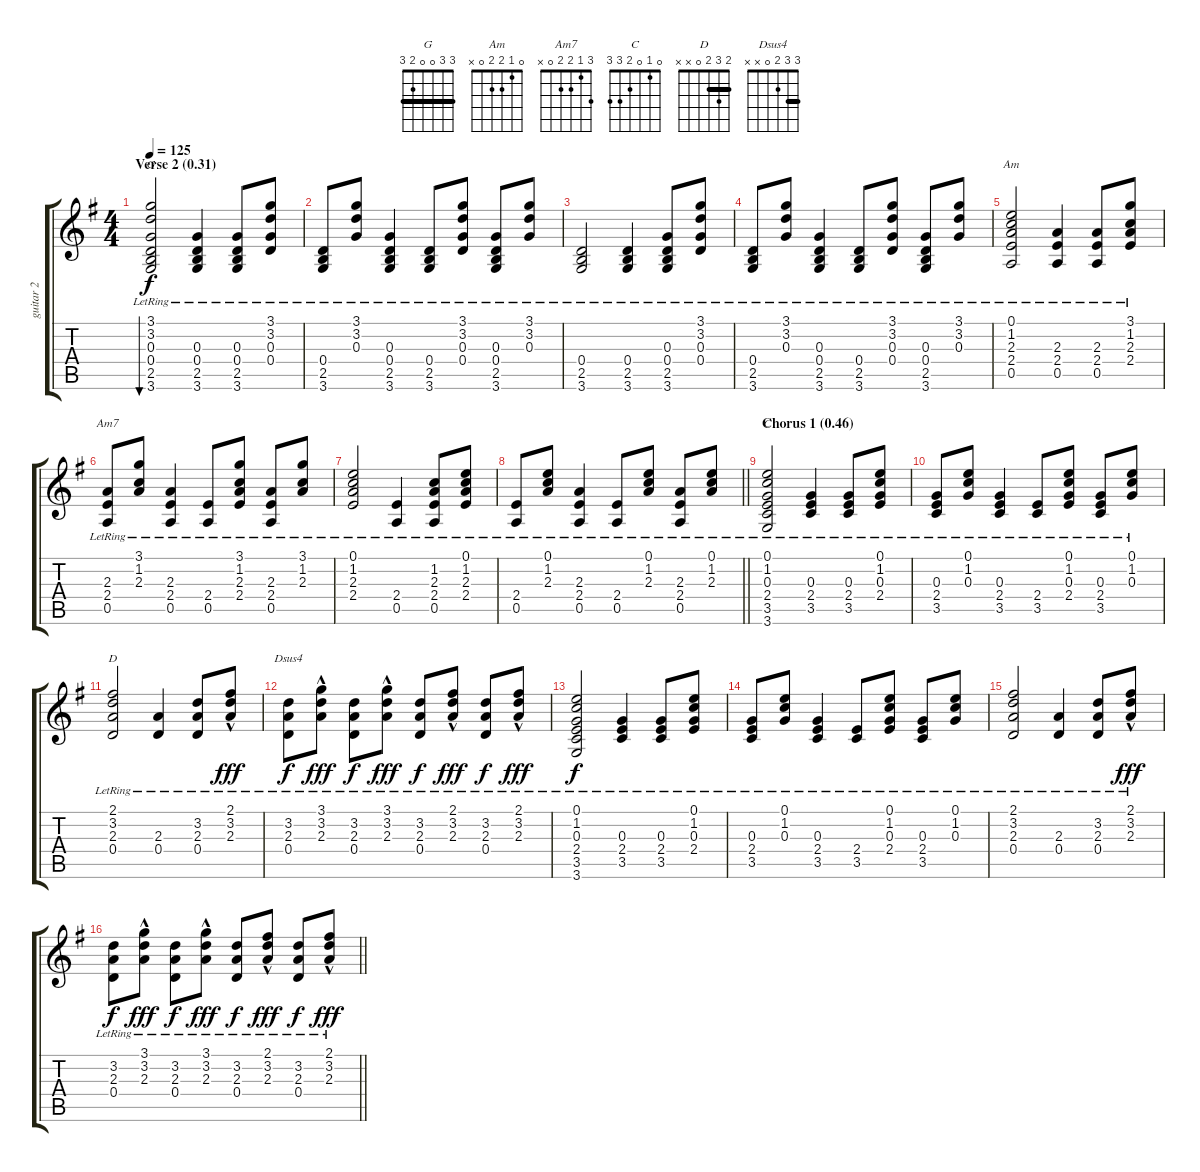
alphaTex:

\track ("guitar 2" "guitar 2") {instrument acousticguitarnylon}
\staff {score tabs}
\tuning (E4 B3 G3 D3 A2 E2) {hide}
\chord ("G" 3 3 0 0 2 3) {barre 3}
\chord ("Am" 0 1 2 2 0 x)
\chord ("Am7" 3 1 2 2 0 x)
\chord ("C" 0 1 0 2 3 3)
\chord ("D" 2 3 2 0 x x) {barre 2}
\chord ("Dsus4" 3 3 2 0 x x) {barre 3}
\ts (4 4)
\section ("" "Verse 2 (0.31)")
\tempo 125
\clef g2
\ks g
(3.1{lr} 3.2{lr} 0.3{lr} 0.4{lr} 2.5{lr} 3.6{lr}).2{bu 30 ch "G" dy f} (0.3{lr} 0.4{lr} 2.5{lr} 3.6{lr}).4 (0.3{lr} 0.4{lr} 2.5{lr} 3.6{lr}).8 (3.1{lr} 3.2{lr} 0.3{lr} 0.4{lr}).8 |
(0.4{lr} 2.5{lr} 3.6{lr}).8 (3.1{lr} 3.2{lr} 0.3{lr}).8 (0.3{lr} 0.4{lr} 2.5{lr} 3.6{lr}).4 (0.4{lr} 2.5{lr} 3.6{lr}).8 (3.1{lr} 3.2{lr} 0.3{lr} 0.4{lr}).8 (0.3{lr} 0.4{lr} 2.5{lr} 3.6{lr}).8 (3.1{lr} 3.2{lr} 0.3{lr}).8 |
(0.4{lr} 2.5{lr} 3.6{lr}).2 (0.4{lr} 2.5{lr} 3.6{lr}).4 (0.3{lr} 0.4{lr} 2.5{lr} 3.6{lr}).8 (3.1{lr} 3.2{lr} 0.3{lr} 0.4{lr}).8 |
(0.4{lr} 2.5{lr} 3.6{lr}).8 (3.1{lr} 3.2{lr} 0.3{lr}).8 (0.3{lr} 0.4{lr} 2.5{lr} 3.6{lr}).4 (0.4{lr} 2.5{lr} 3.6{lr}).8 (3.1{lr} 3.2{lr} 0.3{lr} 0.4{lr}).8 (0.3{lr} 0.4{lr} 2.5{lr} 3.6{lr}).8 (3.1{lr} 3.2{lr} 0.3{lr}).8 |
(0.1{lr} 1.2{lr} 2.3{lr} 2.4{lr} 0.5{lr}).2{ch "Am"} (2.3{lr} 2.4{lr} 0.5{lr}).4 (2.3{lr} 2.4{lr} 0.5{lr}).8 (3.1{lr} 1.2{lr} 2.3{lr} 2.4{lr}).8 |
(2.3{lr} 2.4{lr} 0.5{lr}).8{ch "Am7"} (3.1{lr} 1.2{lr} 2.3{lr}).8 (2.3{lr} 2.4{lr} 0.5{lr}).4 (2.4{lr} 0.5{lr}).8 (3.1{lr} 1.2{lr} 2.3{lr} 2.4{lr}).8 (2.3{lr} 2.4{lr} 0.5{lr}).8 (3.1{lr} 1.2{lr} 2.3{lr}).8 |
(0.1{lr} 1.2{lr} 2.3{lr} 2.4{lr}).2 (2.4{lr} 0.5{lr}).4 (1.2{lr} 2.3{lr} 2.4{lr} 0.5{lr}).8 (0.1{lr} 1.2{lr} 2.3{lr} 2.4{lr}).8 |
\barLineRight lightlight
(2.4{lr} 0.5{lr}).8 (0.1{lr} 1.2{lr} 2.3{lr}).8 (2.3{lr} 2.4{lr} 0.5{lr}).4 (2.4{lr} 0.5{lr}).8 (0.1{lr} 1.2{lr} 2.3{lr}).8 (2.3{lr} 2.4{lr} 0.5{lr}).8 (0.1{lr} 1.2{lr} 2.3{lr}).8 |
\section ("" "Chorus 1 (0.46)")
(0.1{lr} 1.2{lr} 0.3{lr} 2.4{lr} 3.5{lr} 3.6{lr}).2{ch "C"} (0.3{lr} 2.4{lr} 3.5{lr}).4 (0.3{lr} 2.4{lr} 3.5{lr}).8 (0.1{lr} 1.2{lr} 0.3{lr} 2.4{lr}).8 |
(0.3{lr} 2.4{lr} 3.5{lr}).8 (0.1{lr} 1.2{lr} 0.3{lr}).8 (0.3{lr} 2.4{lr} 3.5{lr}).4 (2.4{lr} 3.5{lr}).8 (0.1{lr} 1.2{lr} 0.3{lr} 2.4{lr}).8 (0.3{lr} 2.4{lr} 3.5{lr}).8 (0.1{lr} 1.2{lr} 0.3{lr}).8 |
(2.1{lr} 3.2{lr} 2.3{lr} 0.4{lr}).2{ch "D"} (2.3{lr} 0.4{lr}).4 (3.2{lr} 2.3{lr} 0.4{lr}).8 (2.1{hac lr} 3.2{hac lr} 2.3{hac lr}).8{dy fff} |
(3.2{lr} 2.3{lr} 0.4{lr}).8{ch "Dsus4" dy f} (3.1{hac lr} 3.2{hac lr} 2.3{hac lr}).8{dy fff} (3.2{lr} 2.3{lr} 0.4{lr}).8{dy f} (3.1{hac lr} 3.2{hac lr} 2.3{hac lr}).8{dy fff} (3.2{lr} 2.3{lr} 0.4{lr}).8{dy f} (2.1{hac lr} 3.2{hac lr} 2.3{hac lr}).8{dy fff} (3.2{lr} 2.3{lr} 0.4{lr}).8{dy f} (2.1{hac lr} 3.2{hac lr} 2.3{hac lr}).8{dy fff} |
(0.1{lr} 1.2{lr} 0.3{lr} 2.4{lr} 3.5{lr} 3.6{lr}).2{dy f} (0.3{lr} 2.4{lr} 3.5{lr}).4 (0.3{lr} 2.4{lr} 3.5{lr}).8 (0.1{lr} 1.2{lr} 0.3{lr} 2.4{lr}).8 |
(0.3{lr} 2.4{lr} 3.5{lr}).8 (0.1{lr} 1.2{lr} 0.3{lr}).8 (0.3{lr} 2.4{lr} 3.5{lr}).4 (2.4{lr} 3.5{lr}).8 (0.1{lr} 1.2{lr} 0.3{lr} 2.4{lr}).8 (0.3{lr} 2.4{lr} 3.5{lr}).8 (0.1{lr} 1.2{lr} 0.3{lr}).8 |
(2.1{lr} 3.2{lr} 2.3{lr} 0.4{lr}).2 (2.3{lr} 0.4{lr}).4 (3.2{lr} 2.3{lr} 0.4{lr}).8 (2.1{hac lr} 3.2{hac lr} 2.3{hac lr}).8{dy fff} |
\barLineRight lightlight
(3.2{lr} 2.3{lr} 0.4{lr}).8{dy f} (3.1{hac lr} 3.2{hac lr} 2.3{hac lr}).8{dy fff} (3.2{lr} 2.3{lr} 0.4{lr}).8{dy f} (3.1{hac lr} 3.2{hac lr} 2.3{hac lr}).8{dy fff} (3.2{lr} 2.3{lr} 0.4{lr}).8{dy f} (2.1{hac lr} 3.2{hac lr} 2.3{hac lr}).8{dy fff} (3.2{lr} 2.3{lr} 0.4{lr}).8{dy f} (2.1{hac lr} 3.2{hac lr} 2.3{hac lr}).8{dy fff}
